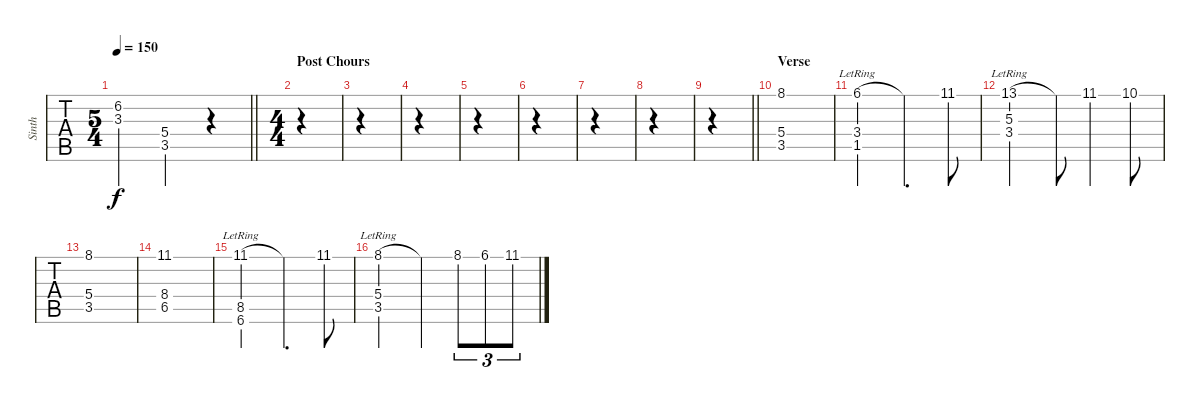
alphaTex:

\track ("Sinth" "Sinth") {instrument fx6goblins}
\staff {tabs}
\tuning (E4 B3 G3 D3 A2 E2) {hide}
\ts (5 4)
\tempo 150
\clef g2
\barLineRight lightlight
\ks c
(6.2 3.3).2{dy f} (5.4 3.5).2 r.4 |
\ts (4 4)
\section ("" "Post Chours")
|
|
|
|
|
|
|
\barLineRight lightlight
|
\section ("" "Verse")
(8.1 5.4 3.5).1{volume 12 instrument stringensemble1} |
(6.1 3.4{lr} 1.5{lr}).2 6.1{t}.4{d} 11.1.8 |
(13.1 5.3{lr} 3.4{lr}).2 13.1{t}.8 11.1.4 10.1.8 |
(8.1 5.4 3.5).1 |
(11.1 8.4 6.5).1 |
(11.1 8.5{lr} 6.6{lr}).2 11.1{t}.4{d} 11.1.8 |
(8.1 5.4{lr} 3.5{lr}).2 8.1{t}.4 8.1.8{tu (3 2)} 6.1.8{tu (3 2)} 11.1.8{tu (3 2)}
